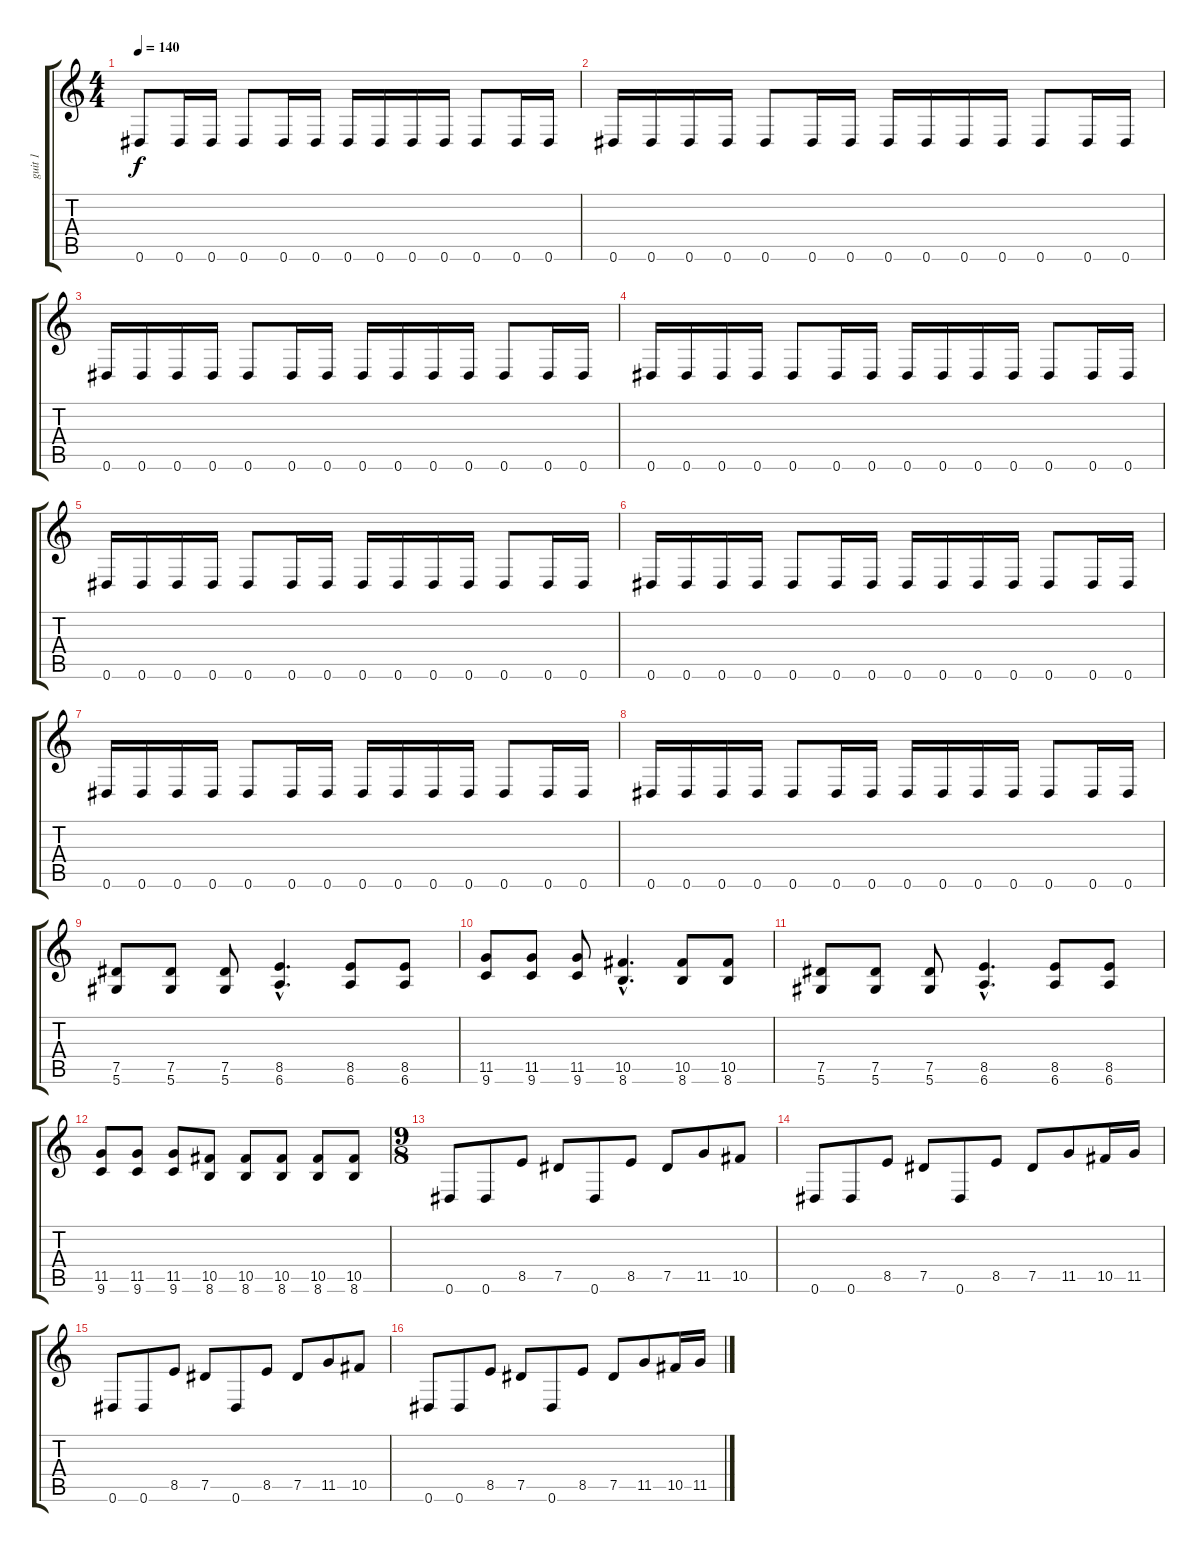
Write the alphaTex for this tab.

\track ("guit 1" "guit 1") {instrument distortionguitar}
\staff {score tabs}
\tuning (Eb4 Bb3 Gb3 Db3 Ab2 Eb2) {hide}
\ts (4 4)
\tempo 140
\clef g2
\ks c
0.6.8{dy f} 0.6.16 0.6.16 0.6.8 0.6.16 0.6.16 0.6.16 0.6.16 0.6.16 0.6.16 0.6.8 0.6.16 0.6.16 |
0.6.16 0.6.16 0.6.16 0.6.16 0.6.8 0.6.16 0.6.16 0.6.16 0.6.16 0.6.16 0.6.16 0.6.8 0.6.16 0.6.16 |
0.6.16 0.6.16 0.6.16 0.6.16 0.6.8 0.6.16 0.6.16 0.6.16 0.6.16 0.6.16 0.6.16 0.6.8 0.6.16 0.6.16 |
0.6.16 0.6.16 0.6.16 0.6.16 0.6.8 0.6.16 0.6.16 0.6.16 0.6.16 0.6.16 0.6.16 0.6.8 0.6.16 0.6.16 |
0.6.16 0.6.16 0.6.16 0.6.16 0.6.8 0.6.16 0.6.16 0.6.16 0.6.16 0.6.16 0.6.16 0.6.8 0.6.16 0.6.16 |
0.6.16 0.6.16 0.6.16 0.6.16 0.6.8 0.6.16 0.6.16 0.6.16 0.6.16 0.6.16 0.6.16 0.6.8 0.6.16 0.6.16 |
0.6.16 0.6.16 0.6.16 0.6.16 0.6.8 0.6.16 0.6.16 0.6.16 0.6.16 0.6.16 0.6.16 0.6.8 0.6.16 0.6.16 |
0.6.16 0.6.16 0.6.16 0.6.16 0.6.8 0.6.16 0.6.16 0.6.16 0.6.16 0.6.16 0.6.16 0.6.8 0.6.16 0.6.16 |
(7.5 5.6).8 (7.5 5.6).8 (7.5 5.6).8 (8.5{hac} 6.6{hac}).4{d} (8.5 6.6).8 (8.5 6.6).8 |
(11.5 9.6).8 (11.5 9.6).8 (11.5 9.6).8 (10.5{hac} 8.6{hac}).4{d} (10.5 8.6).8 (10.5 8.6).8 |
(7.5 5.6).8 (7.5 5.6).8 (7.5 5.6).8 (8.5{hac} 6.6{hac}).4{d} (8.5 6.6).8 (8.5 6.6).8 |
(11.5 9.6).8 (11.5 9.6).8 (11.5 9.6).8 (10.5 8.6).8 (10.5 8.6).8 (10.5 8.6).8 (10.5 8.6).8 (10.5 8.6).8 |
\ts (9 8)
0.6.8 0.6.8 8.5.8 7.5.8 0.6.8 8.5.8 7.5.8 11.5.8 10.5.8 |
0.6.8 0.6.8 8.5.8 7.5.8 0.6.8 8.5.8 7.5.8 11.5.8 10.5.16 11.5.16 |
0.6.8 0.6.8 8.5.8 7.5.8 0.6.8 8.5.8 7.5.8 11.5.8 10.5.8 |
0.6.8 0.6.8 8.5.8 7.5.8 0.6.8 8.5.8 7.5.8 11.5.8 10.5.16 11.5.16
